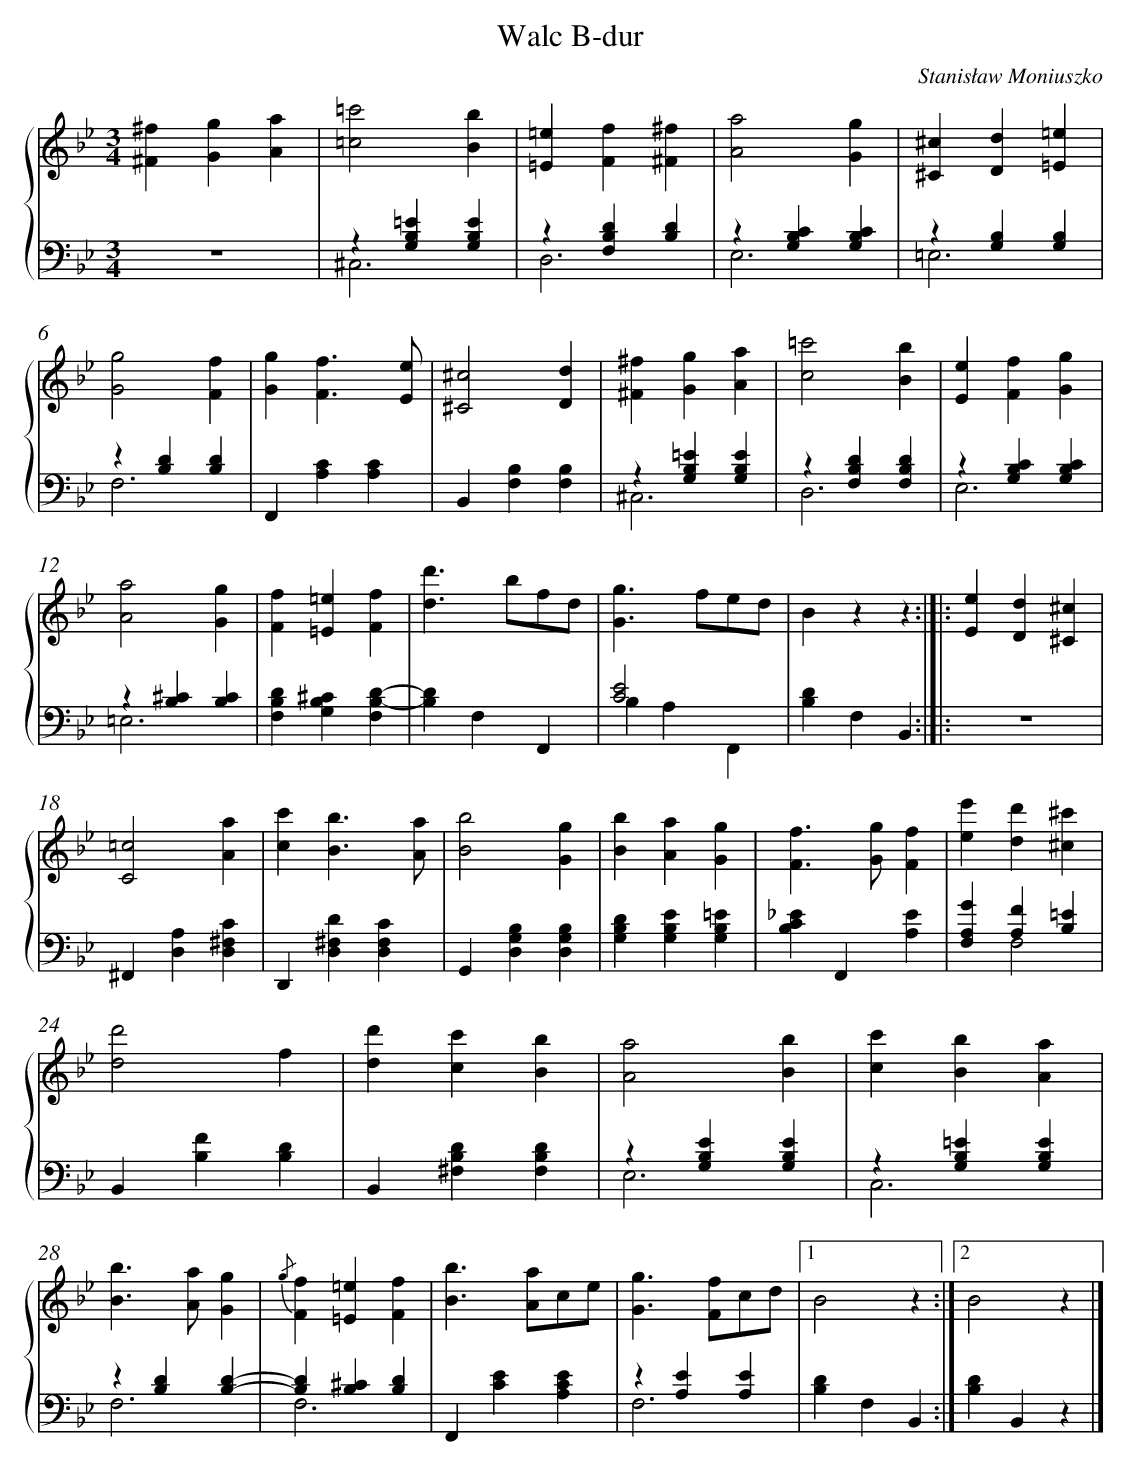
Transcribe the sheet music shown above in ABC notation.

X:1
T: Walc B-dur
C: Stanisław Moniuszko
L: 1/4
M: 3/4
%%staves {1 2}
V: 1 clef=treble
V: 2 clef=bass
K: Bb
[V:1] [^f^F][gG][aA] |
[V:2] z3 |
[V:1] [=c'2=c2][bB] |
[V:2] z[=EB,G,][EB,G,] & ^C,3 |
[V:1] [=e=E][fF][^f^F] |
[V:2] z[DB,F,][DB,] & D,3 |
[V:1] [a2A2][gG] |
[V:2] z[CB,G,][CB,G,] & E,3 |
[V:1] [^c^C][dD][=e=E] |
[V:2] z[B,G,][B,G,] & =E,3 |
[V:1] [g2G2][fF] |
[V:2] z[DB,][DB,] & F,3 |
[V:1] [gG][f3/F3/][e/E/] |
[V:2] F,,[CA,][CA,] |
[V:1] [^c2^C2][dD] |
[V:2] B,,[B,F,][B,F,] |
[V:1] [^f^F][gG][aA] |
[V:2] z[=EB,G,][EB,G,] & ^C,3 |
[V:1] [=c'2c2][bB] |
[V:2] z[DB,F,][DB,F,] & D,3 |
[V:1] [eE][fF][gG] |
[V:2] z[CB,G,][CB,G,] & E,3 |
[V:1] [a2A2][gG] |
[V:2] z[^CB,][CB,] & =E,3 |
[V:1] [fF][=e=E][fF] |
[V:2] [DB,F,][^CB,G,][D-B,-F,] |
[V:1] [d'd]>bf/d/ |
[V:2] [DB,]F,F,, |
[V:1] [gG]>fe/d/ |
[V:2] [E2C2]x & B,A,F,, |
[V:1] Bzz :|]|:
[V:2] [DB,]F,B,, :|]|:
[V:1] [eE][dD][^c^C] |
[V:2] z3 |
[V:1] [=c2C2][aA] |
[V:2] ^F,,[A,D,][C^F,D,] |
[V:1] [c'c][b3/B3/][a/A/] |
[V:2] D,,[D^F,D,][CF,D,] |
[V:1] [b2B2][gG] |
[V:2] G,,[B,G,D,][B,G,D,] |
[V:1] [bB][aA][gG] |
[V:2] [DB,G,][EB,G,][=EB,G,] |
[V:1] [fF]>[gG][fF] |
[V:2] [_ECB,]F,,[EA,] |
[V:1] [e'e][d'd][^c'^c] |
[V:2] [GA,F,][FA,][=EB,] & xF,2 |
[V:1] [d'2d2]f |
[V:2] B,,[FB,][DB,] |
[V:1] [d'd][c'c][bB] |
[V:2] B,,[DB,^F,][DB,F,] |
[V:1] [a2A2][bB] |
[V:2] z[EB,G,][EB,G,] & E,3 |
[V:1] [c'c][bB][aA] |
[V:2] z[=EB,G,][EB,G,] & C,3 |
[V:1] [bB]>[aA][gG] |
[V:2] z[DB,][DB,]- & F,3 |
[V:1] {/g}[fF][=e=E][fF] |
[V:2] [DB,][^CB,][DB,] & F,3 |
[V:1] [bB]>[aA]c/e/ |
[V:2] F,,[EC][ECA,] |
[V:1] [gG]>[fF]c/d/ |[1
[V:2] z[EA,][EA,] & F,3 |
[V:1] B2z :|][2
[V:2] [DB,]F,B,, :|]
[V:1] B2z |]
[V:2] [DB,]B,,z |]
